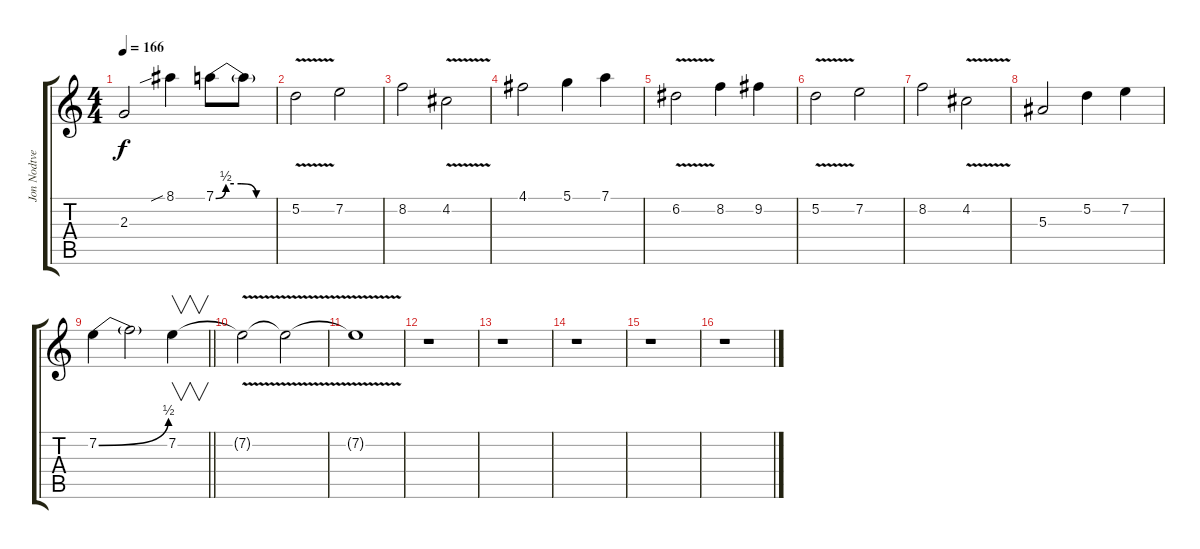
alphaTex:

\track ("Jon Nodtveidt (Lead)" "Jon Nodtve") {instrument distortionguitar}
\staff {score tabs}
\tuning (D4 A3 F3 C3 G2 D2) {hide}
\ts (4 4)
\tempo 166
\clef g2
\ks c
2.3.2{dy f} 8.1{sib}.4 7.1{be (custom 0 0 10 2 25 2 40 0 60 0)}.8 7.1{t}.8 |
5.2{v}.2 7.2.2 |
8.2.2 4.2{v}.2 |
4.1.2 5.1.4 7.1.4 |
6.2{v}.2 8.2.4 9.2.4 |
5.2{v}.2 7.2.2 |
8.2.2 4.2{v}.2 |
5.3.2 5.2.4 7.2.4 |
\barLineRight lightlight
7.2{be (bend 0 0 60 2)}.4 7.2{t}.2 7.2.4{v} |
7.2{v t}.2 7.2{v t}.2 |
7.2{v t}.1 |
r.1 |
r.1 |
r.1 |
r.1 |
r.1
